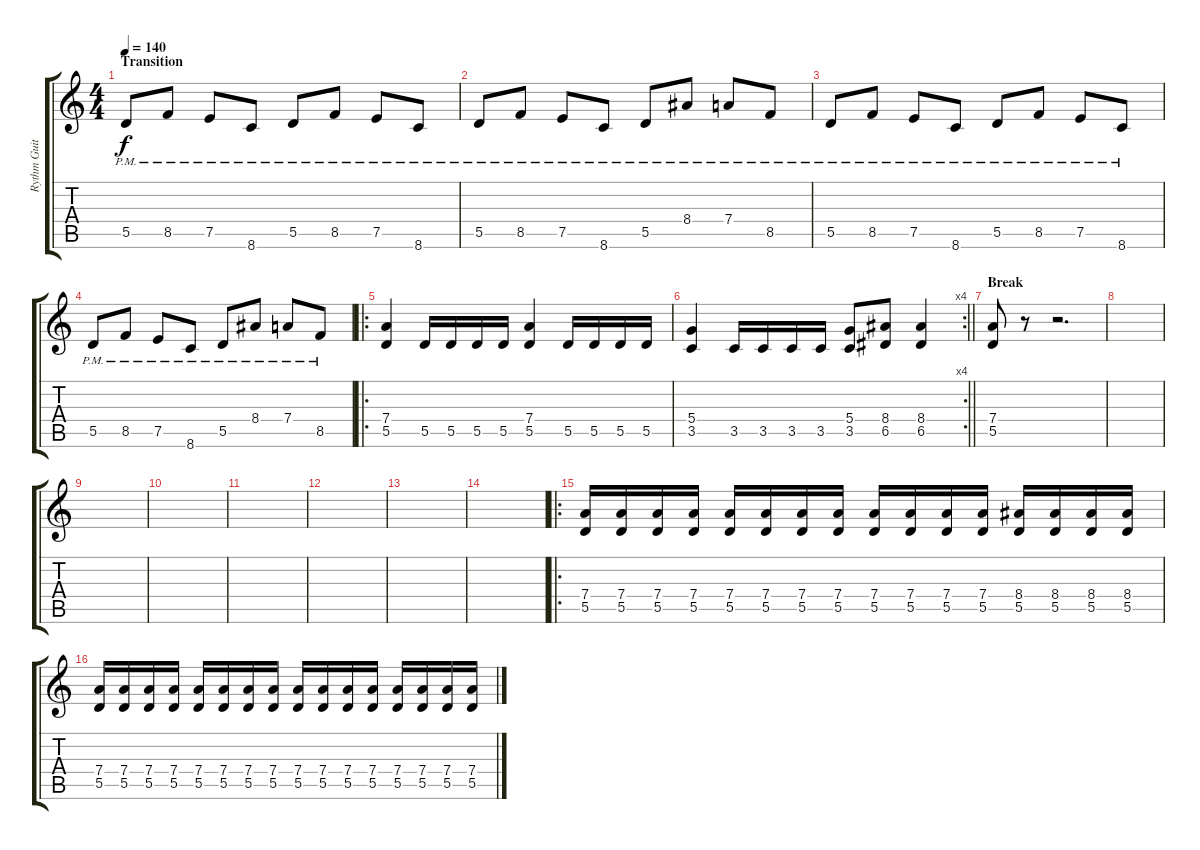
\track ("Rythm Guitar" "Rythm Guit") {instrument distortionguitar}
\staff {score tabs}
\tuning (E4 B3 G3 D3 A2 E2) {hide}
\ts (4 4)
\section ("" "Transition")
\tempo 140
\clef g2
\ks c
5.5{pm}.8{dy f} 8.5{pm}.8 7.5{pm}.8 8.6{pm}.8 5.5{pm}.8 8.5{pm}.8 7.5{pm}.8 8.6{pm}.8 |
5.5{pm}.8 8.5{pm}.8 7.5{pm}.8 8.6{pm}.8 5.5{pm}.8 8.4{pm}.8 7.4{pm}.8 8.5{pm}.8 |
5.5{pm}.8 8.5{pm}.8 7.5{pm}.8 8.6{pm}.8 5.5{pm}.8 8.5{pm}.8 7.5{pm}.8 8.6{pm}.8 |
5.5{pm}.8 8.5{pm}.8 7.5{pm}.8 8.6{pm}.8 5.5{pm}.8 8.4{pm}.8 7.4{pm}.8 8.5{pm}.8 |
\ro
(7.4 5.5).4 5.5.16 5.5.16 5.5.16 5.5.16 (7.4 5.5).4 5.5.16 5.5.16 5.5.16 5.5.16 |
\rc 4
\barLineRight lightlight
(5.4 3.5).4 3.5.16 3.5.16 3.5.16 3.5.16 (5.4 3.5).8 (8.4 6.5).8 (8.4 6.5).4 |
\section ("" "Break")
(7.4 5.5).8 r.8 r.2{d} |
|
|
|
|
|
|
|
\ro
(7.4 5.5).16 (7.4 5.5).16 (7.4 5.5).16 (7.4 5.5).16 (7.4 5.5).16 (7.4 5.5).16 (7.4 5.5).16 (7.4 5.5).16 (7.4 5.5).16 (7.4 5.5).16 (7.4 5.5).16 (7.4 5.5).16 (8.4 5.5).16 (8.4 5.5).16 (8.4 5.5).16 (8.4 5.5).16 |
(7.4 5.5).16 (7.4 5.5).16 (7.4 5.5).16 (7.4 5.5).16 (7.4 5.5).16 (7.4 5.5).16 (7.4 5.5).16 (7.4 5.5).16 (7.4 5.5).16 (7.4 5.5).16 (7.4 5.5).16 (7.4 5.5).16 (7.4 5.5).16 (7.4 5.5).16 (7.4 5.5).16 (7.4 5.5).16
